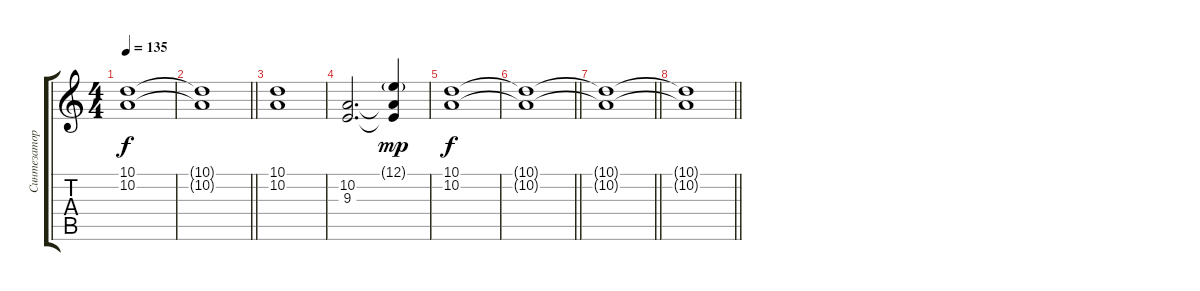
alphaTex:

\track ("Синтезатор" "Синтезатор") {instrument synthstrings2}
\staff {score tabs}
\tuning (E4 B3 G3 D3 A2 E2) {hide}
\ts (4 4)
\tempo 135
\clef g2
\ks c
(10.1 10.2).1{dy f} |
\barLineRight lightlight
(10.1{t} 10.2{t}).1 |
(10.1 10.2).1 |
(10.2 9.3).2{d} (12.1{g} 10.2{t} 9.3{t}).4{dy mp} |
(10.1 10.2).1{dy f} |
\barLineRight lightlight
(10.1{t} 10.2{t}).1 |
\barLineRight lightlight
(10.1{t} 10.2{t}).1 |
\barLineRight lightlight
(10.1{t} 10.2{t}).1
